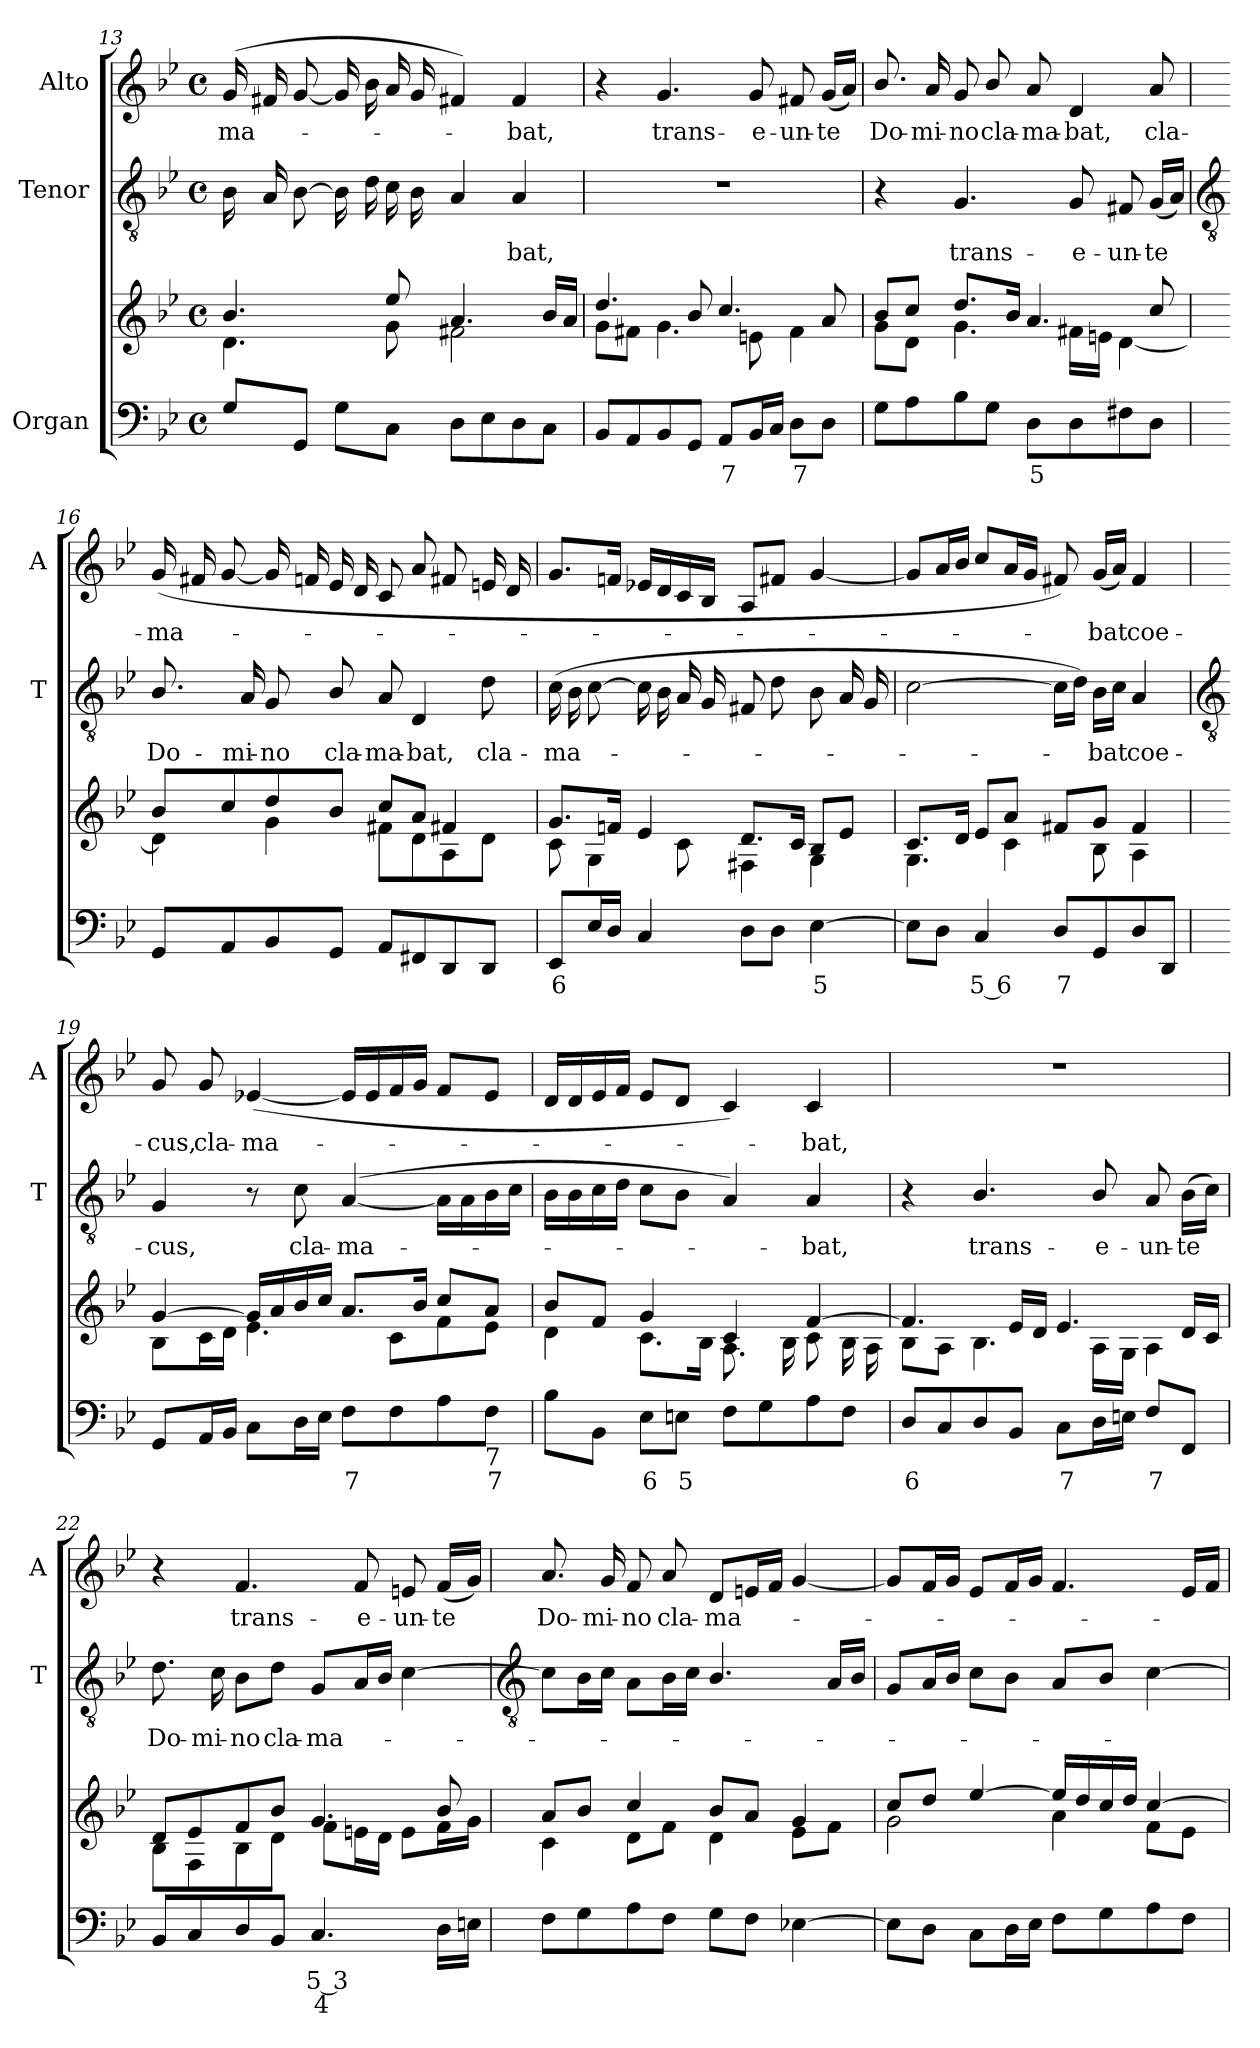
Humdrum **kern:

**kern	**text	**text	**kern	**kern	**text	**kern	**text
*part3	*part3	*part3	*part3	*part2	*part2	*part1	*part1
*staff4	*staff4	*staff4	*staff3	*staff2	*staff2	*staff1	*staff1
*I"Organ	*	*	*	*I"Tenor	*	*I"Alto	*
*	*	*	*	*I'T	*	*I'A	*
!!LO:LB:g=z
*clefF4	*	*	*clefG2	*clefGv2	*	*clefG2	*
*k[b-e-]	*	*	*k[b-e-]	*k[b-e-]	*	*k[b-e-]	*
*B-:	*	*	*B-:	*B-:	*	*B-:	*
*M4/4	*	*	*M4/4	*M4/4	*	*M4/4	*
*met(c)	*	*	*met(c)	*met(c)	*	*met(c)	*
=13	=13	=13	=13	=13	=13	=13	=13
*	*	*	*^	*	*	*	*
!	!	!	!	!	!	!	!	!LO:LY:b
8GL	.	.	4.b-/	4.d\	16B-LL	.	(<16gLL	-ma-
.	.	.	.	.	16A	.	16f#X	.
8GGJ	.	.	.	.	[8B-J	.	[8gJ	.
8GL	.	.	.	.	16B-LL]	.	16gLL]	.
.	.	.	.	.	16d	.	16b-	.
8CJ	.	.	8ee-/	8g\	16c	.	16a	.
.	.	.	.	.	16B-JJ	.	16gJJ	.
8DL	.	.	4.a/	2f#X\	4A/	.	4f#X)	.
8E-	.	.	.	.	.	.	.	.
!	!	!	!	!	!	!LO:LY:b	!	!LO:LY:b
8D	.	.	.	.	4A/	bat,	4f#	bat,
8CJ	.	.	16b-/LL	.	.	.	.	.
.	.	.	16a/JJ	.	.	.	.	.
=14	=14	=14	=14	=14	=14	=14	=14	=14
8BB-L	.	.	4.dd/	8g\L	1r	.	4r	.
8AA	.	.	.	8f#X\J	.	.	.	.
!	!	!	!	!	!	!	!	!LO:LY:b
8BB-	.	.	.	4.g\	.	.	4.g	trans-
8GGJ	.	.	8b-/	.	.	.	.	.
!	!LO:LY:b	!	!	!	!	!	!	!
8AAL	7	.	4.cc/	.	.	.	.	.
!	!	!	!	!	!	!	!	!LO:LY:b
16BB-L	.	.	.	8en\	.	.	8g	-e-
16CJJ	.	.	.	.	.	.	.	.
!	!LO:LY:b	!	!	!	!	!	!	!LO:LY:b
8DL	7	.	.	4f#\	.	.	8f#X	-un-
!	!	!	!	!	!	!	!	!LO:LY:b
8DJ	.	.	8a/	.	.	.	(<16gLL	-te
.	.	.	.	.	.	.	16aJJ)	.
=15	=15	=15	=15	=15	=15	=15	=15	=15
!	!	!	!	!	!	!	!	!LO:LY:b
8GL	.	.	8b-/L	8g\L	4r	.	8.b-/	Do-
8A	.	.	8cc/J	8d\J	.	.	.	.
!	!	!	!	!	!	!	!	!LO:LY:b
.	.	.	.	.	.	.	16a	-mi-
!	!	!	!	!	!	!LO:LY:b	!	!LO:LY:b
8B-	.	.	8.dd/L	4.g\	4.G	trans-	8g	-no
!	!	!	!	!	!	!	!	!LO:LY:b
8GJ	.	.	.	.	.	.	8b-/	cla-
.	.	.	16b-/J	.	.	.	.	.
!	!LO:LY:b	!	!	!	!	!	!	!LO:LY:b
8DL	5	.	4.a/	.	.	.	8a	-ma-
!	!	!	!	!	!	!LO:LY:b	!	!LO:LY:b
8D	.	.	.	16f#X\LL	8G	-e-	4d	-bat,
.	.	.	.	16en\JJ	.	.	.	.
!	!	!	!	!	!	!LO:LY:b	!	!
8F#X	.	.	.	[4d\	8F#X	-un-	.	.
!	!	!	!	!	!	!LO:LY:b	!	!LO:LY:b
8DJ	.	.	8cc/	.	(<16GLL	-te	8a	cla-
.	.	.	.	.	16AJJ)	.	.	.
!!LO:LB:g=z
=16	=16	=16	=16	=16	=16	=16	=16	=16
*	*	*	*	*	*clefGv2	*	*	*
!	!	!	!	!	!	!LO:LY:b	!	!LO:LY:b
8GGL	.	.	8b-/L	4d\]	8.B-/	Do-	(<16gLL	-ma-
.	.	.	.	.	.	.	16f#X	.
8AA	.	.	8cc/	.	.	.	[8gJ	.
!	!	!	!	!	!	!LO:LY:b	!	!
.	.	.	.	.	16A	-mi-	.	.
!	!	!	!	!	!	!LO:LY:b	!	!
8BB-	.	.	8dd/	4g\	8G	-no	16gLL]	.
.	.	.	.	.	.	.	16fn	.
!	!	!	!	!	!	!LO:LY:b	!	!
8GGJ	.	.	8b-/J	.	8B-/	cla-	16e-	.
.	.	.	.	.	.	.	16dJJ	.
!	!	!	!	!	!	!LO:LY:b	!	!
8AAL	.	.	8cc/L	8f#X\L	8A	-ma-	8cL	.
!	!	!	!	!	!	!LO:LY:b	!	!
8FF#X	.	.	8a/J	8d\	4D	-bat,	8aJ	.
8DD	.	.	4f#X/	8A\	.	.	8f#XL	.
!	!	!	!	!	!	!LO:LY:b	!	!
8DDJ	.	.	.	8d\J	8d	cla-	16enL	.
.	.	.	.	.	.	.	16dJJ	.
=17	=17	=17	=17	=17	=17	=17	=17	=17
!	!LO:LY:b	!	!	!	!	!LO:LY:b	!	!
8EE-L	6	.	8.g/L	8c\	(>16cLL	-ma-	8.gL	.
.	.	.	.	.	16B-	.	.	.
16E-L	.	.	.	4G\	[8cJ	.	.	.
16DJJ	.	.	16fn/J	.	.	.	16fnJ	.
4C	.	.	4e-/	.	16cLL]	.	16e-XLL	.
.	.	.	.	.	16B-	.	16d	.
.	.	.	.	8c\	16A	.	16c	.
.	.	.	.	.	16GJJ	.	16B-JJ	.
8DL	.	.	8.d/L	4F#X\	8F#XL	.	8AL	.
8DJ	.	.	.	.	8dJ	.	8f#XJ	.
.	.	.	16c/J	.	.	.	.	.
!	!LO:LY:b	!	!	!	!	!	!	!
[4E-	5	.	8B-/L	4G\	8B-L	.	[4g	.
.	.	.	8e-/J	.	16AL	.	.	.
.	.	.	.	.	16GJJ	.	.	.
=18	=18	=18	=18	=18	=18	=18	=18	=18
8E-L]	.	.	8.c/L	4.G\	[2c	.	8gL]	.
8DJ	.	.	.	.	.	.	16aL	.
.	.	.	16d/J	.	.	.	16b-JJ	.
!	!LO:LY:b	!	!	!	!	!	!	!
4C	5 6	.	8e-/L	.	.	.	8ccL	.
.	.	.	8a/J	4c\	.	.	16aL	.
.	.	.	.	.	.	.	16gJJ	.
!	!LO:LY:b	!	!	!	!	!	!	!
8DL	7	.	8f#X/L	.	16cLL]	.	8f#X)	.
.	.	.	.	.	16dJJ)	.	.	.
!	!	!	!	!	!	!LO:LY:b	!	!LO:LY:b
8GG	.	.	8g/J	8B-\	16B-LL	bat	(<16gLL	bat
.	.	.	.	.	16cJJ	.	16aJJ)	.
!	!	!	!	!	!	!LO:LY:b	!	!LO:LY:b
8D	.	.	4f#/	4A\	4A	coe-	4f#	coe-
8DDJ	.	.	.	.	.	.	.	.
!!LO:LB:g=z
=19	=19	=19	=19	=19	=19	=19	=19	=19
*	*	*	*	*	*clefGv2	*	*	*
!	!	!	!	!	!	!LO:LY:b	!	!LO:LY:b
8GGL	.	.	[4g/	8B-\L	4G	-cus,	8g	-cus,
!	!	!	!	!	!	!	!	!LO:LY:b
16AAL	.	.	.	16c\L	.	.	8g	cla-
16BB-JJ	.	.	.	16d\JJ	.	.	.	.
!	!	!	!	!	!	!	!	!LO:LY:b
8CL	.	.	16g/LL]	4.e-\	8r	.	(<[4e-X	-ma-
.	.	.	16a/	.	.	.	.	.
!	!	!	!	!	!	!LO:LY:b	!	!
16DL	.	.	16b-/	.	8c	cla-	.	.
16E-JJ	.	.	16cc/JJ	.	.	.	.	.
!	!LO:LY:b	!	!	!	!	!LO:LY:b	!	!
8FL	7	.	8.a/L	.	(>[4A	-ma-	16e-LL]	.
.	.	.	.	.	.	.	16e-	.
8F	.	.	.	8c\L	.	.	16f	.
.	.	.	16b-/J	.	.	.	16gJJ	.
8A	.	.	8cc/L	8f\	16ALL]	.	8fL	.
.	.	.	.	.	16A	.	.	.
!LO:TX:b:t=7	!	!	!	!	!	!	!	!
!	!LO:LY:b	!	!	!	!	!	!	!
8FJ	7	.	8a/J	8e-\J	16B-	.	8e-J	.
.	.	.	.	.	16cJJ	.	.	.
=20	=20	=20	=20	=20	=20	=20	=20	=20
8B-L	.	.	8b-/L	4d\	16B-LL	.	16dLL	.
.	.	.	.	.	16B-	.	16d	.
8BB-J	.	.	8f/J	.	16c	.	16e-	.
.	.	.	.	.	16dJJ	.	16fJJ	.
!	!LO:LY:b	!	!	!	!	!	!	!
8E-L	6	.	4g/	8.c\L	8cL	.	8e-L	.
!	!LO:LY:b	!	!	!	!	!	!	!
8EnJ	5	.	.	.	8B-J	.	8dJ	.
.	.	.	.	16B-\J	.	.	.	.
8FL	.	.	4c/	8.A\L	4A)	.	4c)	.
8G	.	.	.	.	.	.	.	.
.	.	.	.	16B-\L	.	.	.	.
!	!	!	!	!	!	!LO:LY:b	!	!LO:LY:b
8A	.	.	[4f/	8c\	4A	bat,	4c	bat,
8FJ	.	.	.	16B-\L	.	.	.	.
.	.	.	.	16A\JJ	.	.	.	.
=21	=21	=21	=21	=21	=21	=21	=21	=21
!	!LO:LY:b	!	!	!	!	!	!	!
8DL	6	.	4.f/]	8B-\L	4r	.	1r	.
8C	.	.	.	8A\J	.	.	.	.
!	!	!	!	!	!	!LO:LY:b	!	!
8D	.	.	.	4.B-\	4.B-/	trans-	.	.
8BB-J	.	.	16e-/LL	.	.	.	.	.
.	.	.	16d/JJ	.	.	.	.	.
!	!LO:LY:b	!	!	!	!	!	!	!
8CL	7	.	4.e-/	.	.	.	.	.
!	!	!	!	!	!	!LO:LY:b	!	!
16DL	.	.	.	16A\LL	8B-/	-e-	.	.
16EnJJ	.	.	.	16G\JJ	.	.	.	.
!	!LO:LY:b	!	!	!	!	!LO:LY:b	!	!
8FL	7	.	.	4A\	8A	-un-	.	.
!	!	!	!	!	!	!LO:LY:b	!	!
8FFJ	.	.	16d/LL	.	(>16B-LL	-te	.	.
.	.	.	16c/JJ	.	16cJJ)	.	.	.
=22	=22	=22	=22	=22	=22	=22	=22	=22
!	!	!	!	!	!	!LO:LY:b	!	!
8BB-L	.	.	8d/L	8B-\L	8.d	Do-	4r	.
8C	.	.	8e-/	8F\	.	.	.	.
!	!	!	!	!	!	!LO:LY:b	!	!
.	.	.	.	.	16c	-mi-	.	.
!	!	!	!	!	!	!LO:LY:b	!	!LO:LY:b
8D	.	.	8f/	8B-\	8B-L	-no	4.f	trans-
!	!	!	!	!	!	!LO:LY:b	!	!
8BB-J	.	.	8b-/J	8d\J	8dJ	cla-	.	.
!	!LO:LY:b	!LO:LY:b	!	!	!	!LO:LY:b	!	!
4.C	5 3	4	4.g/	8f\L	8GL	-ma-	.	.
!	!	!	!	!	!	!	!	!LO:LY:b
.	.	.	.	16en\L	16AL	.	8f	-e-
.	.	.	.	16d\JJ	16B-JJ	.	.	.
!	!	!	!	!	!	!	!	!LO:LY:b
.	.	.	.	8e\L	[4c	.	8en	-un-
!	!	!	!	!	!	!	!	!LO:LY:b
16DLL	.	.	8b-/	16f\L	.	.	(<16fLL	-te
16EnJJ	.	.	.	16g\JJ	.	.	16gJJ)	.
!!LO:LB:g=z
=23	=23	=23	=23	=23	=23	=23	=23	=23
*	*	*	*	*	*clefGv2	*	*	*
!	!	!	!	!	!	!	!	!LO:LY:b
8FL	.	.	8a/L	4c\	8cL]	.	8.a	Do-
8G	.	.	8b-/J	.	16B-L	.	.	.
!	!	!	!	!	!	!	!	!LO:LY:b
.	.	.	.	.	16cJJ	.	16g	-mi-
!	!	!	!	!	!	!	!	!LO:LY:b
8A	.	.	4cc/	8d\L	8AL	.	8f	-no
!	!	!	!	!	!	!	!	!LO:LY:b
8FJ	.	.	.	8f\J	16B-L	.	8a	cla-
.	.	.	.	.	16cJJ	.	.	.
!	!	!	!	!	!	!	!	!LO:LY:b
8GL	.	.	8b-/L	4d\	4.B-/	.	8dL	-ma-
8FJ	.	.	8a/J	.	.	.	16enL	.
.	.	.	.	.	.	.	16fJJ	.
[4E-X	.	.	4g/	8e-\L	.	.	[4g	.
.	.	.	.	8f\J	16ALL	.	.	.
.	.	.	.	.	16B-JJ	.	.	.
=24	=24	=24	=24	=24	=24	=24	=24	=24
8E-L]	.	.	8cc/L	2g\	8GL	.	8gL]	.
8DJ	.	.	8dd/J	.	16AL	.	16fL	.
.	.	.	.	.	16B-JJ	.	16gJJ	.
8CL	.	.	[4ee-/	.	8cL	.	8e-L	.
16DL	.	.	.	.	8B-J	.	16fL	.
16E-JJ	.	.	.	.	.	.	16gJJ	.
8FL	.	.	16ee-/LL]	4a\	8AL	.	4.f	.
.	.	.	16dd/	.	.	.	.	.
8G	.	.	16cc/	.	8B-J	.	.	.
.	.	.	16dd/JJ	.	.	.	.	.
8A	.	.	[4cc/	8f\L	[4c	.	.	.
8FJ	.	.	.	8e-\J	.	.	16e-LL	.
.	.	.	.	.	.	.	16fJJ	.
*	*	*	*v	*v	*	*	*	*
=	=	=	=	=	=	=	=
*-	*-	*-	*-	*-	*-	*-	*-
